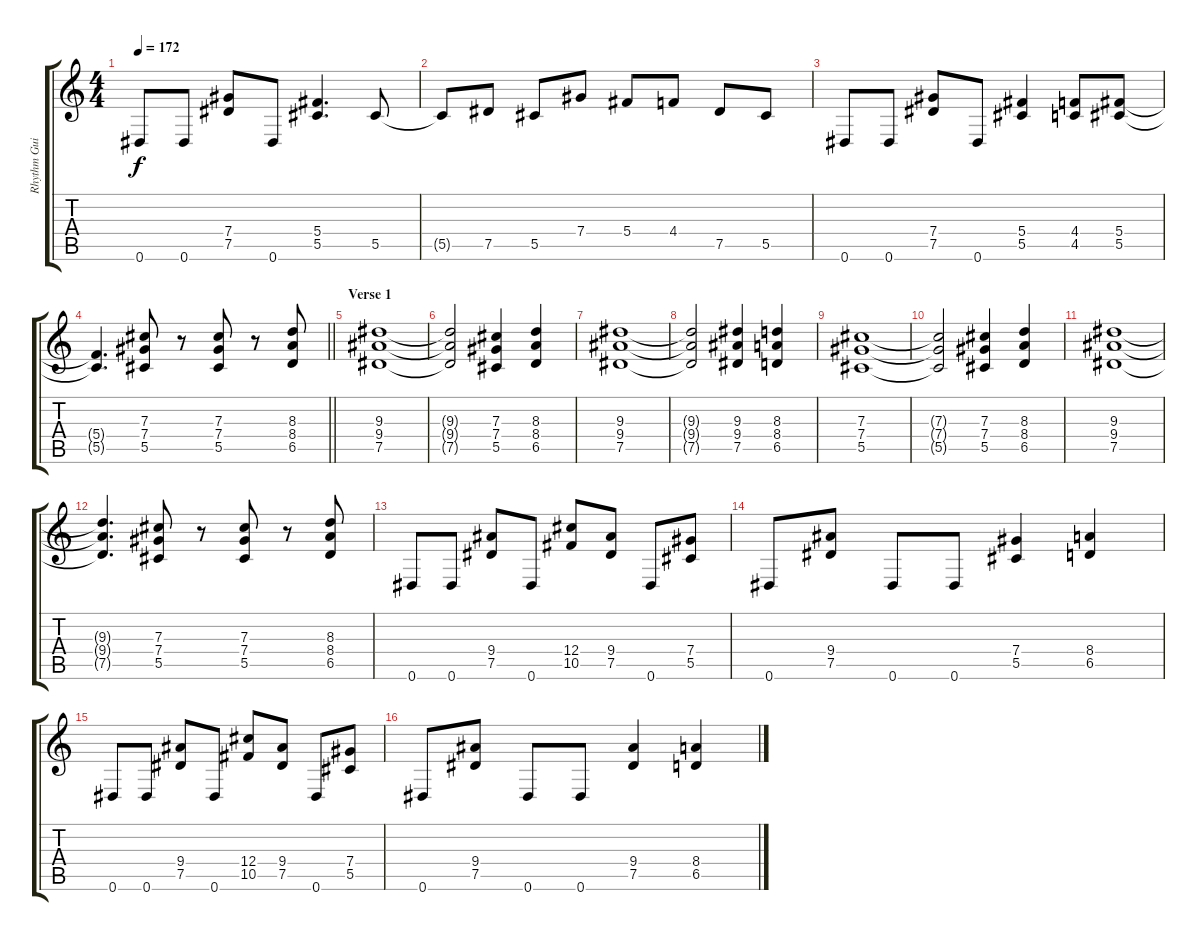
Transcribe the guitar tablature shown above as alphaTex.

\track ("Rhythm Guitar 2: Pata " "Rhythm Gui") {instrument distortionguitar}
\staff {score tabs}
\tuning (Eb4 Bb3 Gb3 Db3 Ab2 Eb2) {hide}
\ts (4 4)
\tempo 172
\clef g2
\ks c
0.6.8{dy f} 0.6.8 (7.4 7.5).8 0.6.8 (5.4 5.5).4{d} 5.5.8 |
5.5{t}.8 7.5.8 5.5.8 7.4.8 5.4.8 4.4.8 7.5.8 5.5.8 |
0.6.8 0.6.8 (7.4 7.5).8 0.6.8 (5.4 5.5).4 (4.4 4.5).8 (5.4 5.5).8 |
\barLineRight lightlight
(5.4{t} 5.5{t}).4{d} (7.3 7.4 5.5).8 r.8 (7.3 7.4 5.5).8 r.8 (8.3 8.4 6.5).8 |
\section ("" "Verse 1")
(9.3 9.4 7.5).1 |
(9.3{t} 9.4{t} 7.5{t}).2 (7.3 7.4 5.5).4 (8.3 8.4 6.5).4 |
(9.3 9.4 7.5).1 |
(9.3{t} 9.4{t} 7.5{t}).2 (9.3 9.4 7.5).4 (8.3 8.4 6.5).4 |
(7.3 7.4 5.5).1 |
(7.3{t} 7.4{t} 5.5{t}).2 (7.3 7.4 5.5).4 (8.3 8.4 6.5).4 |
(9.3 9.4 7.5).1 |
(9.3{t} 9.4{t} 7.5{t}).4{d} (7.3 7.4 5.5).8 r.8 (7.3 7.4 5.5).8 r.8 (8.3 8.4 6.5).8 |
0.6.8 0.6.8 (9.4 7.5).8 0.6.8 (12.4 10.5).8 (9.4 7.5).8 0.6.8 (7.4 5.5).8 |
0.6.8 (9.4 7.5).8 0.6.8 0.6.8 (7.4 5.5).4 (8.4 6.5).4 |
0.6.8 0.6.8 (9.4 7.5).8 0.6.8 (12.4 10.5).8 (9.4 7.5).8 0.6.8 (7.4 5.5).8 |
0.6.8 (9.4 7.5).8 0.6.8 0.6.8 (9.4 7.5).4 (8.4 6.5).4
